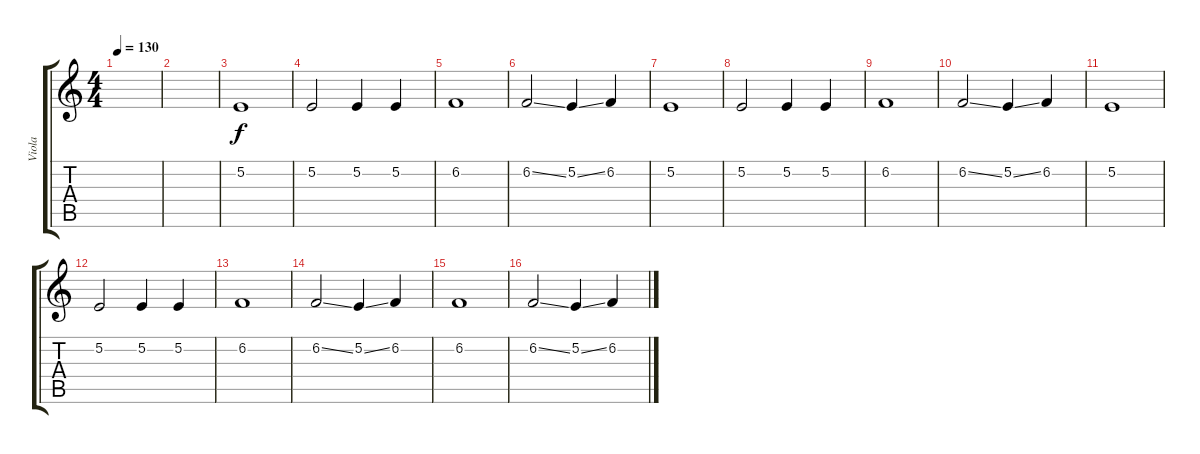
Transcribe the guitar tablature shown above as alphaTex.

\track ("Viola" "Viola") {instrument viola}
\staff {score tabs}
\tuning (E4 B3 G3 D3 A2 D2) {hide}
\ts (4 4)
\tempo 130
\clef g2
\ks c
|
|
5.2.1 |
5.2.2 5.2.4 5.2.4 |
6.2.1 |
6.2{ss}.2 5.2{ss}.4 6.2.4 |
5.2.1 |
5.2.2 5.2.4 5.2.4 |
6.2.1 |
6.2{ss}.2 5.2{ss}.4 6.2.4 |
5.2.1 |
5.2.2 5.2.4 5.2.4 |
6.2.1 |
6.2{ss}.2 5.2{ss}.4 6.2.4 |
6.2.1 |
6.2{ss}.2 5.2{ss}.4 6.2.4
